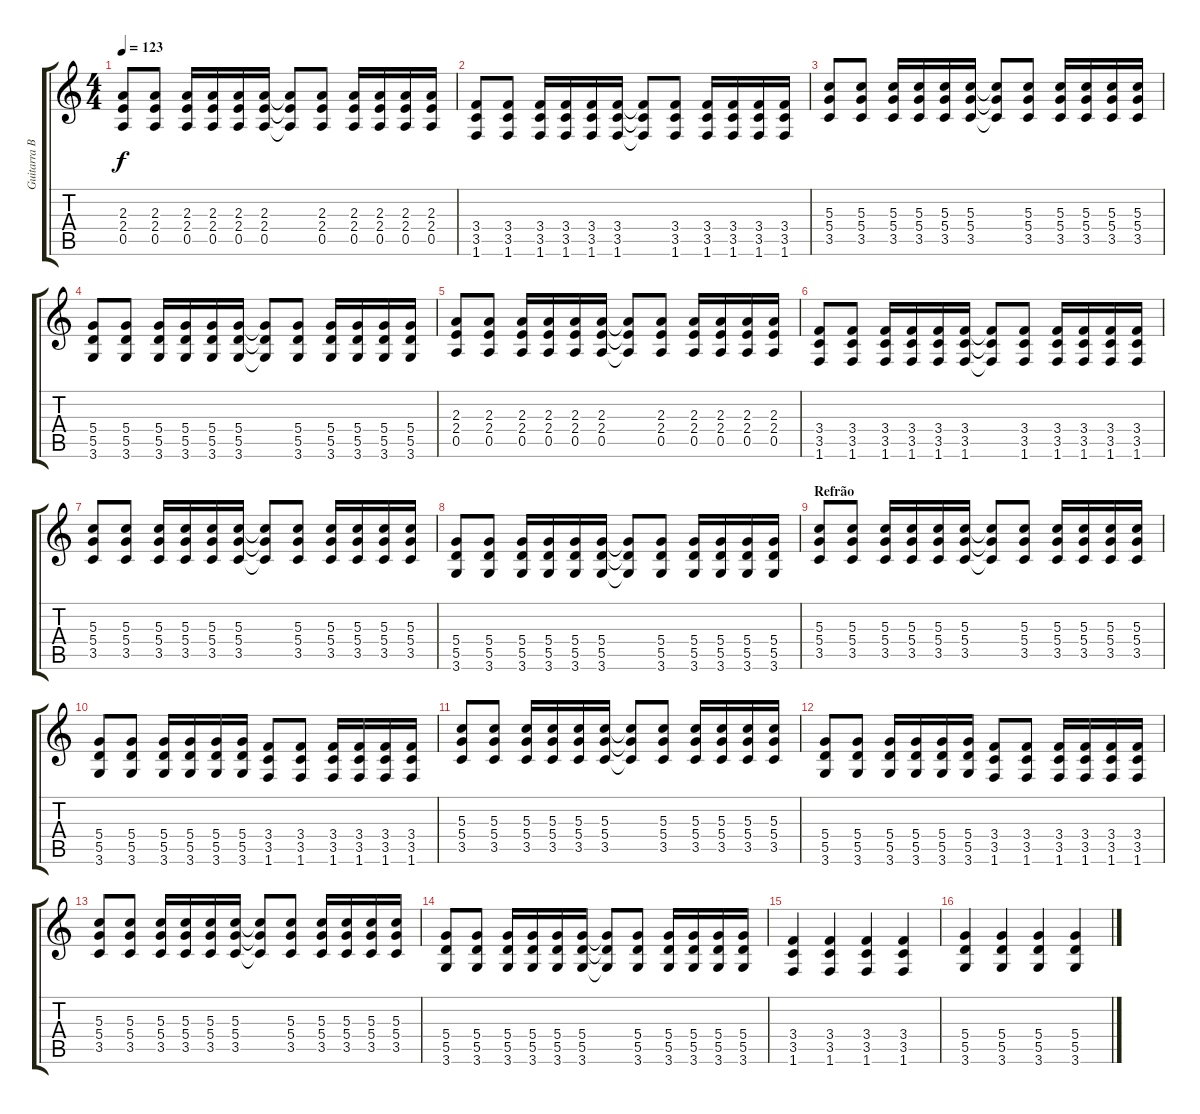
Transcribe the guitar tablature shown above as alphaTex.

\track ("Guitarra Base" "Guitarra B") {instrument distortionguitar}
\staff {score tabs}
\tuning (E4 B3 G3 D3 A2 E2) {hide}
\ts (4 4)
\tempo 123
\clef g2
\ks c
(2.3 2.4 0.5).8{dy f} (2.3 2.4 0.5).8 (2.3 2.4 0.5).16 (2.3 2.4 0.5).16 (2.3 2.4 0.5).16 (2.3 2.4 0.5).16 (2.3{t} 2.4{t} 0.5{t}).8 (2.3 2.4 0.5).8 (2.3 2.4 0.5).16 (2.3 2.4 0.5).16 (2.3 2.4 0.5).16 (2.3 2.4 0.5).16 |
(3.4 3.5 1.6).8 (3.4 3.5 1.6).8 (3.4 3.5 1.6).16 (3.4 3.5 1.6).16 (3.4 3.5 1.6).16 (3.4 3.5 1.6).16 (3.4{t} 3.5{t} 1.6{t}).8 (3.4 3.5 1.6).8 (3.4 3.5 1.6).16 (3.4 3.5 1.6).16 (3.4 3.5 1.6).16 (3.4 3.5 1.6).16 |
(5.3 5.4 3.5).8 (5.3 5.4 3.5).8 (5.3 5.4 3.5).16 (5.3 5.4 3.5).16 (5.3 5.4 3.5).16 (5.3 5.4 3.5).16 (5.3{t} 5.4{t} 3.5{t}).8 (5.3 5.4 3.5).8 (5.3 5.4 3.5).16 (5.3 5.4 3.5).16 (5.3 5.4 3.5).16 (5.3 5.4 3.5).16 |
(5.4 5.5 3.6).8 (5.4 5.5 3.6).8 (5.4 5.5 3.6).16 (5.4 5.5 3.6).16 (5.4 5.5 3.6).16 (5.4 5.5 3.6).16 (5.4{t} 5.5{t} 3.6{t}).8 (5.4 5.5 3.6).8 (5.4 5.5 3.6).16 (5.4 5.5 3.6).16 (5.4 5.5 3.6).16 (5.4 5.5 3.6).16 |
(2.3 2.4 0.5).8 (2.3 2.4 0.5).8 (2.3 2.4 0.5).16 (2.3 2.4 0.5).16 (2.3 2.4 0.5).16 (2.3 2.4 0.5).16 (2.3{t} 2.4{t} 0.5{t}).8 (2.3 2.4 0.5).8 (2.3 2.4 0.5).16 (2.3 2.4 0.5).16 (2.3 2.4 0.5).16 (2.3 2.4 0.5).16 |
(3.4 3.5 1.6).8 (3.4 3.5 1.6).8 (3.4 3.5 1.6).16 (3.4 3.5 1.6).16 (3.4 3.5 1.6).16 (3.4 3.5 1.6).16 (3.4{t} 3.5{t} 1.6{t}).8 (3.4 3.5 1.6).8 (3.4 3.5 1.6).16 (3.4 3.5 1.6).16 (3.4 3.5 1.6).16 (3.4 3.5 1.6).16 |
(5.3 5.4 3.5).8 (5.3 5.4 3.5).8 (5.3 5.4 3.5).16 (5.3 5.4 3.5).16 (5.3 5.4 3.5).16 (5.3 5.4 3.5).16 (5.3{t} 5.4{t} 3.5{t}).8 (5.3 5.4 3.5).8 (5.3 5.4 3.5).16 (5.3 5.4 3.5).16 (5.3 5.4 3.5).16 (5.3 5.4 3.5).16 |
(5.4 5.5 3.6).8 (5.4 5.5 3.6).8 (5.4 5.5 3.6).16 (5.4 5.5 3.6).16 (5.4 5.5 3.6).16 (5.4 5.5 3.6).16 (5.4{t} 5.5{t} 3.6{t}).8 (5.4 5.5 3.6).8 (5.4 5.5 3.6).16 (5.4 5.5 3.6).16 (5.4 5.5 3.6).16 (5.4 5.5 3.6).16 |
\section ("" "Refrão")
(5.3 5.4 3.5).8{volume 16} (5.3 5.4 3.5).8 (5.3 5.4 3.5).16 (5.3 5.4 3.5).16 (5.3 5.4 3.5).16 (5.3 5.4 3.5).16 (5.3{t} 5.4{t} 3.5{t}).8 (5.3 5.4 3.5).8 (5.3 5.4 3.5).16 (5.3 5.4 3.5).16 (5.3 5.4 3.5).16 (5.3 5.4 3.5).16 |
(5.4 5.5 3.6).8 (5.4 5.5 3.6).8 (5.4 5.5 3.6).16 (5.4 5.5 3.6).16 (5.4 5.5 3.6).16 (5.4 5.5 3.6).16 (3.4 3.5 1.6).8 (3.4 3.5 1.6).8 (3.4 3.5 1.6).16 (3.4 3.5 1.6).16 (3.4 3.5 1.6).16 (3.4 3.5 1.6).16 |
(5.3 5.4 3.5).8 (5.3 5.4 3.5).8 (5.3 5.4 3.5).16 (5.3 5.4 3.5).16 (5.3 5.4 3.5).16 (5.3 5.4 3.5).16 (5.3{t} 5.4{t} 3.5{t}).8 (5.3 5.4 3.5).8 (5.3 5.4 3.5).16 (5.3 5.4 3.5).16 (5.3 5.4 3.5).16 (5.3 5.4 3.5).16 |
(5.4 5.5 3.6).8 (5.4 5.5 3.6).8 (5.4 5.5 3.6).16 (5.4 5.5 3.6).16 (5.4 5.5 3.6).16 (5.4 5.5 3.6).16 (3.4 3.5 1.6).8 (3.4 3.5 1.6).8 (3.4 3.5 1.6).16 (3.4 3.5 1.6).16 (3.4 3.5 1.6).16 (3.4 3.5 1.6).16 |
(5.3 5.4 3.5).8 (5.3 5.4 3.5).8 (5.3 5.4 3.5).16 (5.3 5.4 3.5).16 (5.3 5.4 3.5).16 (5.3 5.4 3.5).16 (5.3{t} 5.4{t} 3.5{t}).8 (5.3 5.4 3.5).8 (5.3 5.4 3.5).16 (5.3 5.4 3.5).16 (5.3 5.4 3.5).16 (5.3 5.4 3.5).16 |
(5.4 5.5 3.6).8 (5.4 5.5 3.6).8 (5.4 5.5 3.6).16 (5.4 5.5 3.6).16 (5.4 5.5 3.6).16 (5.4 5.5 3.6).16 (5.4{t} 5.5{t} 3.6{t}).8 (5.4 5.5 3.6).8 (5.4 5.5 3.6).16 (5.4 5.5 3.6).16 (5.4 5.5 3.6).16 (5.4 5.5 3.6).16 |
(3.4 3.5 1.6).4 (3.4 3.5 1.6).4 (3.4 3.5 1.6).4 (3.4 3.5 1.6).4 |
(5.4 5.5 3.6).4 (5.4 5.5 3.6).4 (5.4 5.5 3.6).4 (5.4 5.5 3.6).4
